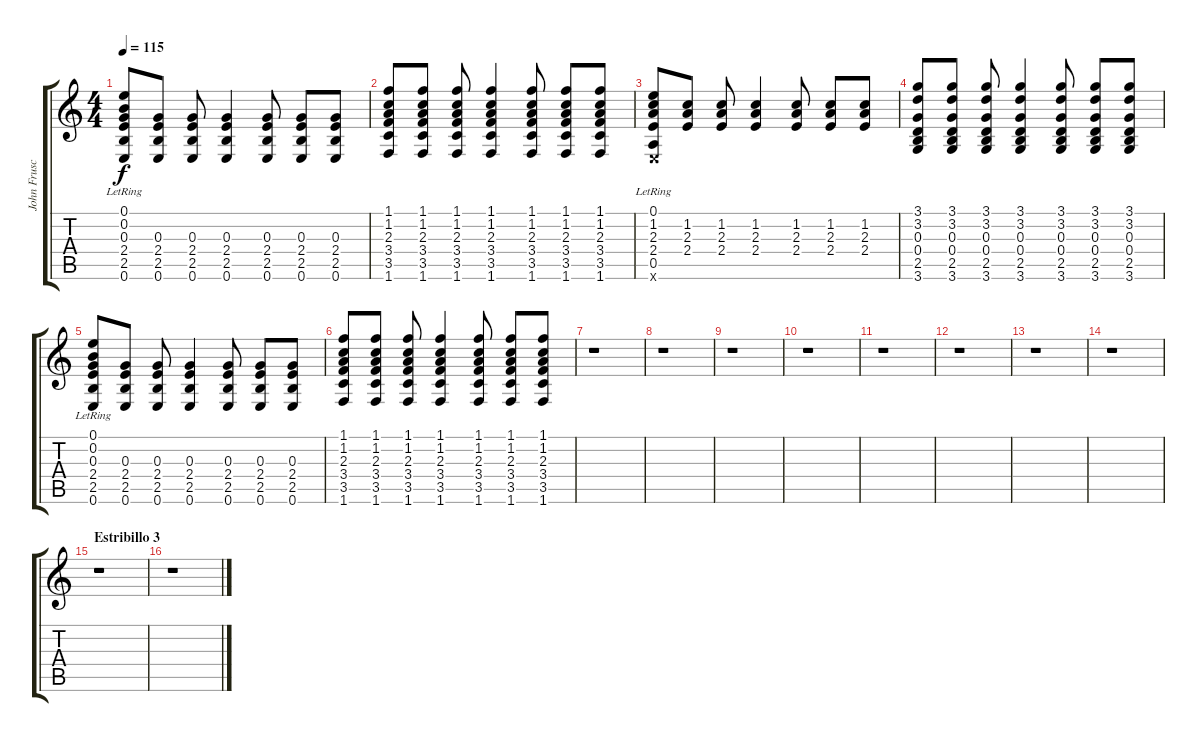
\track ("John Frusciante" "John Frusc") {instrument electricguitarjazz}
\staff {score tabs}
\tuning (E4 B3 G3 D3 A2 E2) {hide}
\ts (4 4)
\tempo 115
\clef g2
\ks c
(0.1{lr} 0.2{lr} 0.3 2.4 2.5 0.6).8{dy f} (0.3 2.4 2.5 0.6).8 (0.3 2.4 2.5 0.6).8 (0.3 2.4 2.5 0.6).4 (0.3 2.4 2.5 0.6).8 (0.3 2.4 2.5 0.6).8 (0.3 2.4 2.5 0.6).8 |
(1.1 1.2 2.3 3.4 3.5 1.6).8 (1.1 1.2 2.3 3.4 3.5 1.6).8 (1.1 1.2 2.3 3.4 3.5 1.6).8 (1.1 1.2 2.3 3.4 3.5 1.6).4 (1.1 1.2 2.3 3.4 3.5 1.6).8 (1.1 1.2 2.3 3.4 3.5 1.6).8 (1.1 1.2 2.3 3.4 3.5 1.6).8 |
(0.1{lr} 1.2 2.3 2.4 0.5{lr} 0.6{x}).8 (1.2 2.3 2.4).8 (1.2 2.3 2.4).8 (1.2 2.3 2.4).4 (1.2 2.3 2.4).8 (1.2 2.3 2.4).8 (1.2 2.3 2.4).8 |
(3.1 3.2 0.3 0.4 2.5 3.6).8 (3.1 3.2 0.3 0.4 2.5 3.6).8 (3.1 3.2 0.3 0.4 2.5 3.6).8 (3.1 3.2 0.3 0.4 2.5 3.6).4 (3.1 3.2 0.3 0.4 2.5 3.6).8 (3.1 3.2 0.3 0.4 2.5 3.6).8 (3.1 3.2 0.3 0.4 2.5 3.6).8 |
(0.1{lr} 0.2{lr} 0.3 2.4 2.5 0.6).8 (0.3 2.4 2.5 0.6).8 (0.3 2.4 2.5 0.6).8 (0.3 2.4 2.5 0.6).4 (0.3 2.4 2.5 0.6).8 (0.3 2.4 2.5 0.6).8 (0.3 2.4 2.5 0.6).8 |
(1.1 1.2 2.3 3.4 3.5 1.6).8 (1.1 1.2 2.3 3.4 3.5 1.6).8 (1.1 1.2 2.3 3.4 3.5 1.6).8 (1.1 1.2 2.3 3.4 3.5 1.6).4 (1.1 1.2 2.3 3.4 3.5 1.6).8 (1.1 1.2 2.3 3.4 3.5 1.6).8 (1.1 1.2 2.3 3.4 3.5 1.6).8 |
r.1 |
r.1 |
r.1 |
r.1 |
r.1 |
r.1 |
r.1 |
r.1 |
\section ("" "Estribillo 3")
r.1 |
r.1
